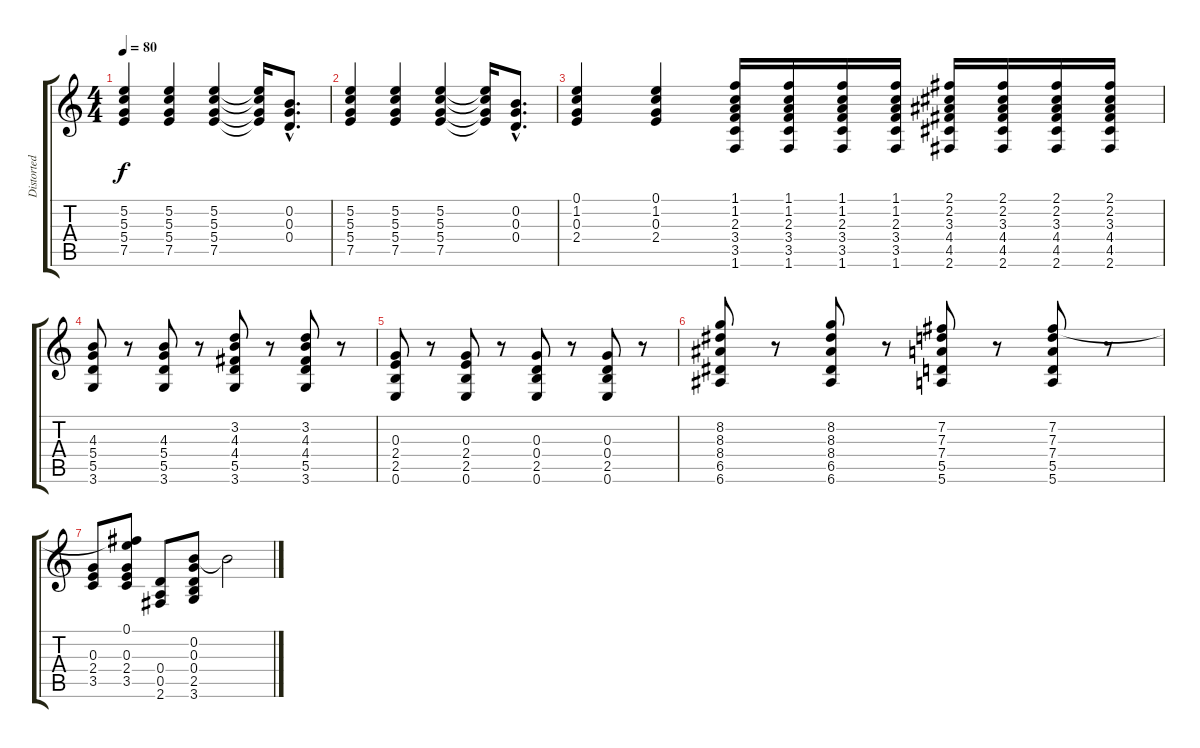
\track ("Distorted Guitar" "Distorted ") {instrument distortionguitar}
\staff {score tabs}
\tuning (E4 B3 G3 D3 A2 E2) {hide}
\ts (4 4)
\tempo 80
\clef g2
\ks c
(5.2 5.3 5.4 7.5).4{dy f} (5.2 5.3 5.4 7.5).4 (5.2 5.3 5.4 7.5).4 (5.2{t} 5.3{t} 5.4{t} 7.5{t}).16 (0.2{hac} 0.3{hac} 0.4{hac}).8{d} |
(5.2 5.3 5.4 7.5).4 (5.2 5.3 5.4 7.5).4 (5.2 5.3 5.4 7.5).4 (5.2{t} 5.3{t} 5.4{t} 7.5{t}).16 (0.2{hac} 0.3{hac} 0.4{hac}).8{d} |
(0.1 1.2 0.3 2.4).4 (0.1 1.2 0.3 2.4).4 (1.1 1.2 2.3 3.4 3.5 1.6).16 (1.1 1.2 2.3 3.4 3.5 1.6).16 (1.1 1.2 2.3 3.4 3.5 1.6).16 (1.1 1.2 2.3 3.4 3.5 1.6).16 (2.1 2.2 3.3 4.4 4.5 2.6).16 (2.1 2.2 3.3 4.4 4.5 2.6).16 (2.1 2.2 3.3 4.4 4.5 2.6).16 (2.1 2.2 3.3 4.4 4.5 2.6).16 |
(4.3 5.4 5.5 3.6).8 r.8 (4.3 5.4 5.5 3.6).8 r.8 (3.2 4.3 4.4 5.5 3.6).8 r.8 (3.2 4.3 4.4 5.5 3.6).8 r.8 |
(0.3 2.4 2.5 0.6).8 r.8 (0.3 2.4 2.5 0.6).8 r.8 (0.3 0.4 2.5 0.6).8 r.8 (0.3 0.4 2.5 0.6).8 r.8 |
(8.2 8.3 8.4 6.5 6.6).8 r.8 (8.2 8.3 8.4 6.5 6.6).8 r.8 (7.2 7.3 7.4 5.5 5.6).8 r.8 (7.2 7.3 7.4 5.5 5.6).8 r.8 |
(0.3 2.4 3.5).8 (0.1 7.2{t} 0.3 2.4 3.5).8 (0.4 0.5 2.6).8 (0.2 0.3 0.4 2.5 3.6).8 0.2{t}.2
